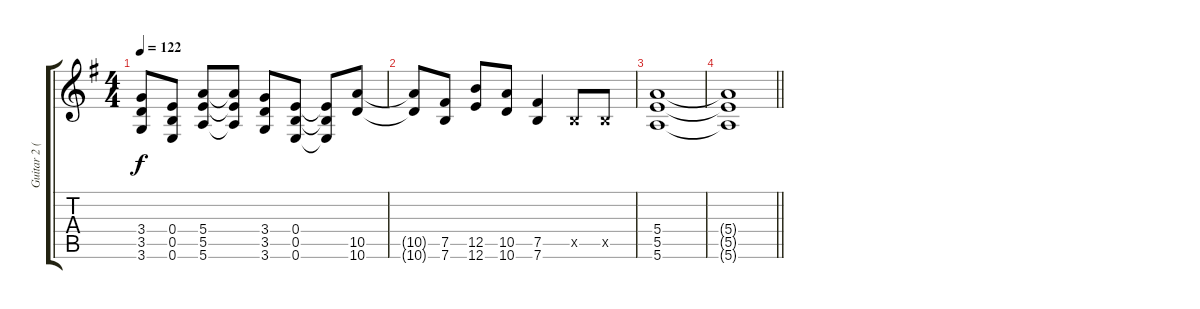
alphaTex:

\track ("Guitar 2 (Em tuning)" "Guitar 2 (") {instrument overdrivenguitar}
\staff {score tabs}
\tuning (E4 B3 G3 E3 B2 E2) {hide}
\ts (4 4)
\tempo 122
\clef g2
\ks g
(3.4{t} 3.5{t} 3.6{t}).8{dy f} (0.4 0.5 0.6).8 (5.4 5.5 5.6).8 (5.4{t} 5.5{t} 5.6{t}).8 (3.4 3.5 3.6).8 (0.4 0.5 0.6).8 (0.4{t} 0.5{t} 0.6{t}).8 (10.5 10.6).8 |
(10.5{t} 10.6{t}).8 (7.5 7.6).8 (12.5 12.6).8 (10.5 10.6).8 (7.5 7.6).4 0.5{x}.8 0.5{x}.8 |
(5.4 5.5 5.6).1 |
\barLineRight lightlight
(5.4{t} 5.5{t} 5.6{t}).1
